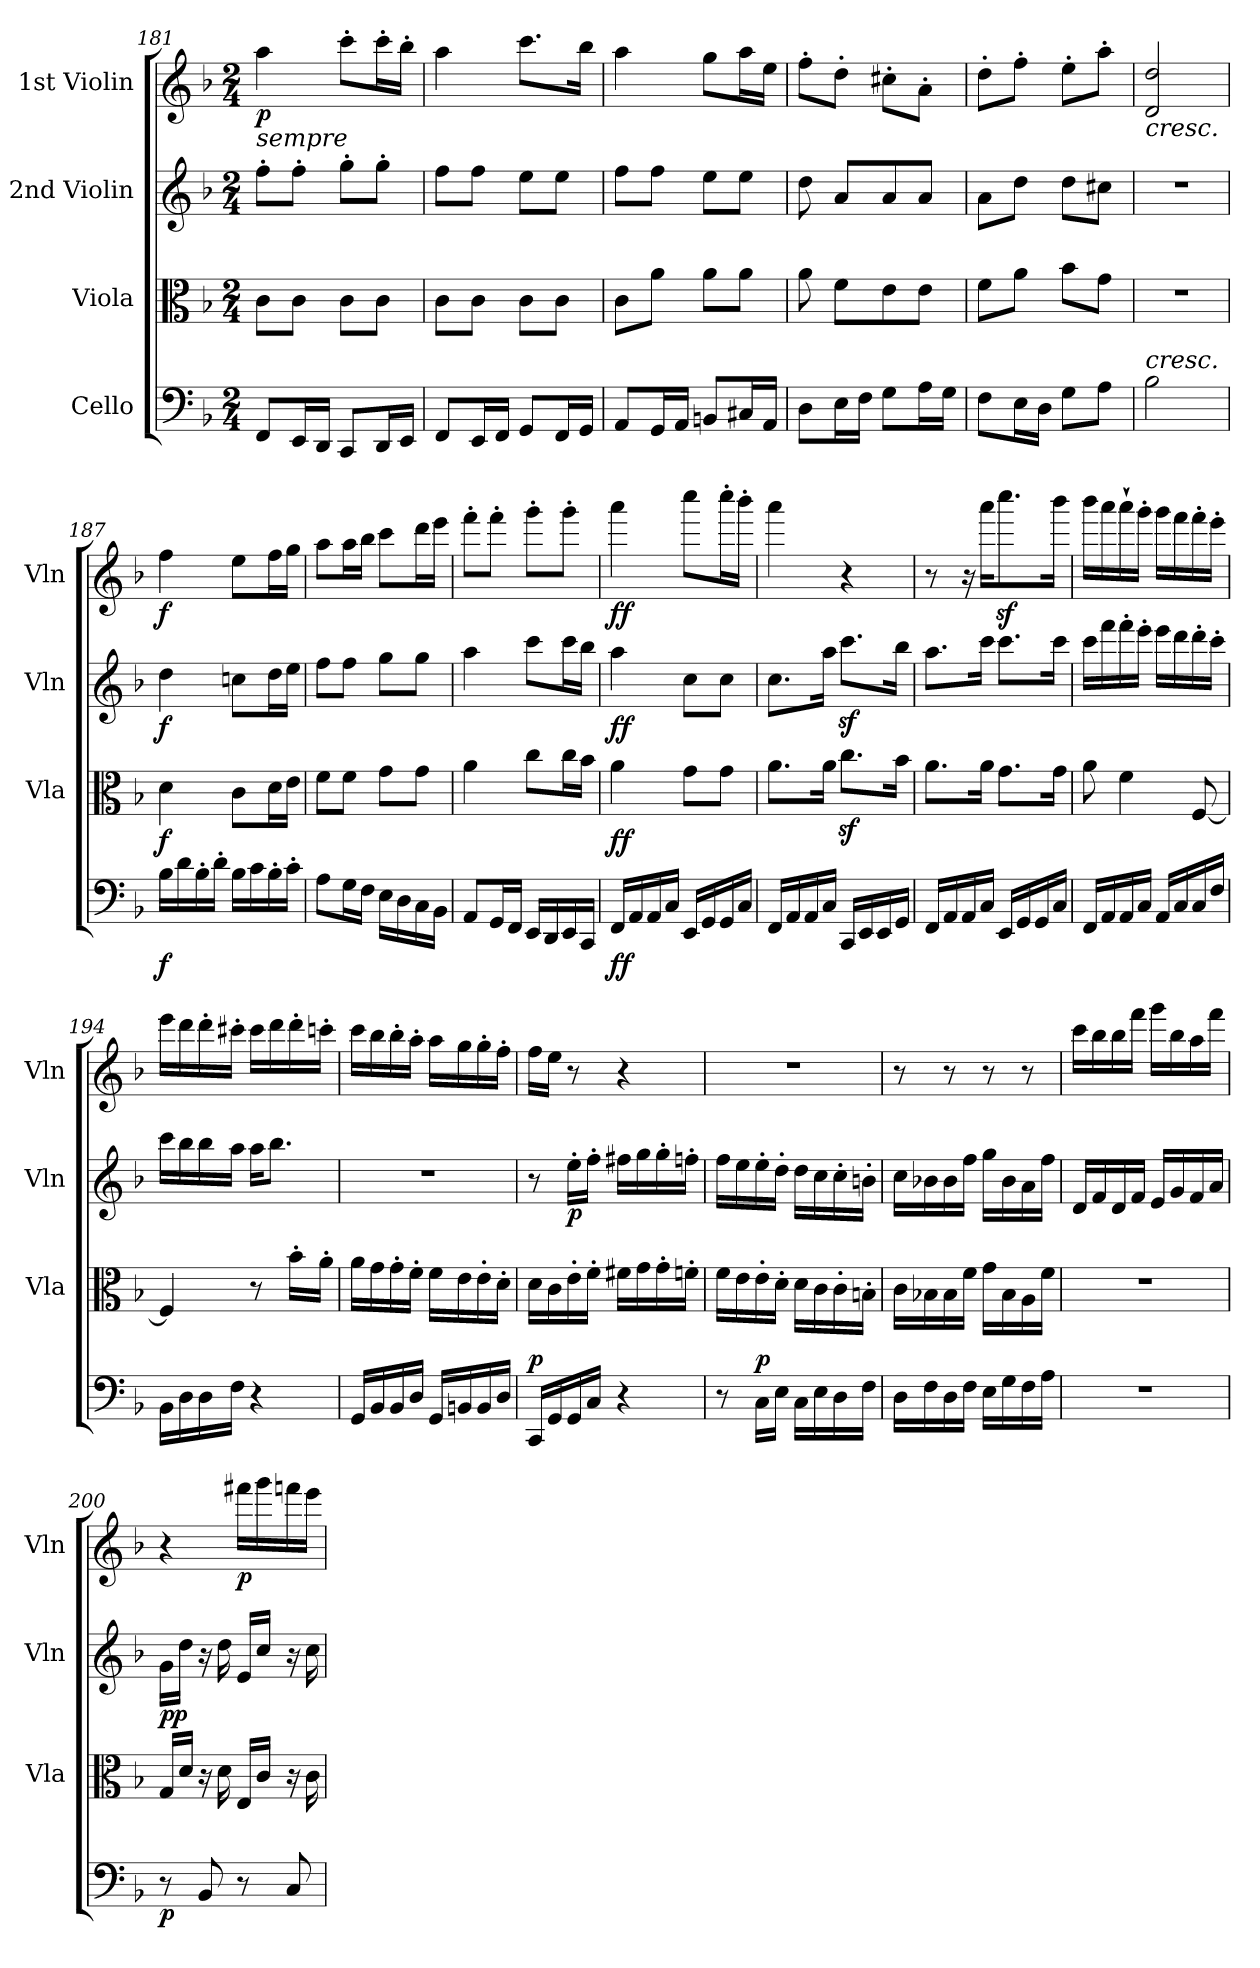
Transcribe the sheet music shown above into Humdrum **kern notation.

**kern	**dynam	**kern	**dynam	**kern	**dynam	**kern	**dynam
*part4	*part4	*part3	*part3	*part2	*part2	*part1	*part1
*staff4	*staff4	*staff3	*staff3	*staff2	*staff2	*staff1	*staff1
*I"Cello	*	*I"Viola	*	*I"2nd Violin	*	*I"1st Violin	*
*	*	*I'Vla	*	*I'Vln	*	*I'Vln	*
!!LO:LB:g=z
*clefF4	*	*clefC3	*	*clefG2	*	*clefG2	*
*k[b-]	*	*k[b-]	*	*k[b-]	*	*k[b-]	*
*F:	*	*F:	*	*F:	*	*F:	*
*M2/4	*	*M2/4	*	*M2/4	*	*M2/4	*
=181	=181	=181	=181	=181	=181	=181	=181
!	!	!	!	!	!	!LO:TX:b:i:t=sempre	!
!	!	!	!	!	!	!	!LO:DY:b
8FF/L	.	8c\L	.	8ff'\L	.	4aa\	p
16EE/L	.	8c\J	.	8ff'\J	.	.	.
16DD/JJ	.	.	.	.	.	.	.
8CC/L	.	8c\L	.	8gg'\L	.	8ccc'\L	.
16DD/L	.	8c\J	.	8gg'\J	.	16ccc'\L	.
16EE/JJ	.	.	.	.	.	16bb-'\JJ	.
=182	=182	=182	=182	=182	=182	=182	=182
8FF/L	.	8c\L	.	8ff\L	.	4aa\	.
16EE/L	.	8c\J	.	8ff\J	.	.	.
16FF/JJ	.	.	.	.	.	.	.
8GG/L	.	8c\L	.	8ee\L	.	8.ccc\L	.
16FF/L	.	8c\J	.	8ee\J	.	.	.
16GG/JJ	.	.	.	.	.	16bb-\Jk	.
=183	=183	=183	=183	=183	=183	=183	=183
8AA/L	.	8c\L	.	8ff\L	.	4aa\	.
16GG/L	.	8a\J	.	8ff\J	.	.	.
16AA/JJ	.	.	.	.	.	.	.
8BBn/L	.	8a\L	.	8ee\L	.	8gg\L	.
16C#X/L	.	8a\J	.	8ee\J	.	16aa\L	.
16AA/JJ	.	.	.	.	.	16ee\JJ	.
!!LO:PB:g=z
=184	=184	=184	=184	=184	=184	=184	=184
8D\L	.	8a\	.	8dd\	.	8ff'\L	.
16E\L	.	8f\L	.	8a/L	.	8dd'\J	.
16F\JJ	.	.	.	.	.	.	.
8G\L	.	8e\	.	8a/	.	8cc#X'\L	.
16A\L	.	8e\J	.	8a/J	.	8a'\J	.
16G\JJ	.	.	.	.	.	.	.
=185	=185	=185	=185	=185	=185	=185	=185
8F\L	.	8f\L	.	8a\L	.	8dd'\L	.
16E\L	.	8a\J	.	8dd\J	.	8ff'\J	.
16D\JJ	.	.	.	.	.	.	.
8G\L	.	8b-\L	.	8dd\L	.	8ee'\L	.
8A\J	.	8g\J	.	8cc#X\J	.	8aa'\J	.
=186	=186	=186	=186	=186	=186	=186	=186
!	!	!	!	!	!	!LO:TX:b:i:t=cresc.	!
!LO:TX:a:i:t=cresc.	!	!	!	!	!	!	!
2B-\	.	2r	.	2r	.	2d/ 2dd/	.
=187	=187	=187	=187	=187	=187	=187	=187
!	!LO:DY:b	!	!LO:DY:b	!	!LO:DY:b	!	!LO:DY:b
16B-\LL	f	4d\	f	4dd\	f	4ff\	f
16d\	.	.	.	.	.	.	.
16B-'\	.	.	.	.	.	.	.
16d'\JJ	.	.	.	.	.	.	.
16B-\LL	.	8c\L	.	8ccn\L	.	8ee\L	.
16c\	.	.	.	.	.	.	.
16B-'\	.	16d\L	.	16dd\L	.	16ff\L	.
16c'\JJ	.	16e\JJ	.	16ee\JJ	.	16gg\JJ	.
=188	=188	=188	=188	=188	=188	=188	=188
8A\L	.	8f\L	.	8ff\L	.	8aa\L	.
16G\L	.	8f\J	.	8ff\J	.	16aa\L	.
16F\JJ	.	.	.	.	.	16bb-\JJ	.
16E\LL	.	8g\L	.	8gg\L	.	8ccc\L	.
16D\	.	.	.	.	.	.	.
16C\	.	8g\J	.	8gg\J	.	16ddd\L	.
16BB-\JJ	.	.	.	.	.	16eee\JJ	.
=189	=189	=189	=189	=189	=189	=189	=189
8AA/L	.	4a\	.	4aa\	.	8fff'\L	.
16GG/L	.	.	.	.	.	8fff'\J	.
16FF/JJ	.	.	.	.	.	.	.
16EE/LL	.	8cc\L	.	8ccc\L	.	8ggg'\L	.
16DD/	.	.	.	.	.	.	.
16EE/	.	16cc\L	.	16ccc\L	.	8ggg'\J	.
16CC/JJ	.	16b-\JJ	.	16bb-\JJ	.	.	.
!!LO:LB:g=z
=190	=190	=190	=190	=190	=190	=190	=190
!	!LO:DY:b	!	!LO:DY:b	!	!LO:DY:b	!	!LO:DY:b
16FF/LL	ff	4a\	ff	4aa\	ff	4aaa\	ff
16AA/	.	.	.	.	.	.	.
16AA/	.	.	.	.	.	.	.
16C/JJ	.	.	.	.	.	.	.
16EE/LL	.	8g\L	.	8cc\L	.	8cccc\L	.
16GG/	.	.	.	.	.	.	.
16GG/	.	8g\J	.	8cc\J	.	16cccc'\L	.
16C/JJ	.	.	.	.	.	16bbb-'\JJ	.
=191	=191	=191	=191	=191	=191	=191	=191
16FF/LL	.	8.a\L	.	8.cc\L	.	4aaa\	.
16AA/	.	.	.	.	.	.	.
16AA/	.	.	.	.	.	.	.
16C/JJ	.	16a\Jk	.	16aa\Jk	.	.	.
16CC/LL	.	8.ccz<\L	.	8.cccz<\L	.	4r	.
16EE/	.	.	.	.	.	.	.
16EE/	.	.	.	.	.	.	.
16GG/JJ	.	16b-\Jk	.	16bb-\Jk	.	.	.
=192	=192	=192	=192	=192	=192	=192	=192
16FF/LL	.	8.a\L	.	8.aa\L	.	8r	.
16AA/	.	.	.	.	.	.	.
16AA/	.	.	.	.	.	16r	.
16C/JJ	.	16a\Jk	.	16ccc\Jk	.	16aaa\KL	.
16EE/LL	.	8.g\L	.	8.ccc\L	.	8.ccccz<\	.
16GG/	.	.	.	.	.	.	.
16GG/	.	.	.	.	.	.	.
16C/JJ	.	16g\Jk	.	16ccc\Jk	.	16bbb-\Jk	.
!!LO:PB:g=z
=193	=193	=193	=193	=193	=193	=193	=193
16FF/LL	.	8a\	.	16ccc\LL	.	16bbb-\LL	.
16AA/	.	.	.	16fff\	.	16aaa\	.
16AA/	.	4f\	.	16fff'\	.	16aaa''\	.
16C/JJ	.	.	.	16eee'\JJ	.	16ggg'\JJ	.
16AA/LL	.	.	.	16eee\LL	.	16ggg\LL	.
16C/	.	.	.	16ddd\	.	16fff\	.
16C/	.	[8F/	.	16ddd'\	.	16fff'\	.
16F/JJ	.	.	.	16ccc'\JJ	.	16eee'\JJ	.
=194	=194	=194	=194	=194	=194	=194	=194
16BB-\LL	.	4F/]	.	16ccc\LL	.	16eee\LL	.
16D\	.	.	.	16bb-\	.	16ddd\	.
16D\	.	.	.	16bb-\	.	16ddd'\	.
16F\JJ	.	.	.	16aa\JJ	.	16ccc#X'\JJ	.
4r	.	8r	.	16aa\KL	.	16ccc#\LL	.
.	.	.	.	8.bb-\J	.	16ddd\	.
.	.	16b-'\LL	.	.	.	16ddd'\	.
.	.	16a'\JJ	.	.	.	16cccn'\JJ	.
=195	=195	=195	=195	=195	=195	=195	=195
16GG/LL	.	16a\LL	.	2r	.	16ccc\LL	.
16BB-/	.	16g\	.	.	.	16bb-\	.
16BB-/	.	16g'\	.	.	.	16bb-'\	.
16D/JJ	.	16f'\JJ	.	.	.	16aa'\JJ	.
16GG/LL	.	16f\LL	.	.	.	16aa\LL	.
16BBn/	.	16e\	.	.	.	16gg\	.
16BB/	.	16e'\	.	.	.	16gg'\	.
16D/JJ	.	16d'\JJ	.	.	.	16ff'\JJ	.
=196	=196	=196	=196	=196	=196	=196	=196
!	!LO:DY:a	!	!	!	!	!	!
16CC/LL	p	16d\LL	.	8r	.	16ff\LL	.
16GG/	.	16c\	.	.	.	16ee\JJ	.
!	!	!	!	!	!LO:DY:b	!	!
16GG/	.	16e'\	.	16ee'\LL	p	8r	.
16C/JJ	.	16f'\JJ	.	16ff'\JJ	.	.	.
4r	.	16f#X\LL	.	16ff#X\LL	.	4r	.
.	.	16g\	.	16gg\	.	.	.
.	.	16g'\	.	16gg'\	.	.	.
.	.	16fn'\JJ	.	16ffn'\JJ	.	.	.
!!LO:LB:g=z
=197	=197	=197	=197	=197	=197	=197	=197
8r	.	16f\LL	.	16ff\LL	.	2r	.
.	.	16e\	.	16ee\	.	.	.
!	!LO:DY:a	!	!	!	!	!	!
16C\LL	p	16e'\	.	16ee'\	.	.	.
16E\JJ	.	16d'\JJ	.	16dd'\JJ	.	.	.
16C\LL	.	16d\LL	.	16dd\LL	.	.	.
16E\	.	16c\	.	16cc\	.	.	.
16D\	.	16c'\	.	16cc'\	.	.	.
16F\JJ	.	16Bn'\JJ	.	16bn'\JJ	.	.	.
=198	=198	=198	=198	=198	=198	=198	=198
16D\LL	.	16c\LL	.	16cc\LL	.	8r	.
16F\	.	16B-X\	.	16b-X\	.	.	.
16D\	.	16B-\	.	16b-\	.	8r	.
16F\JJ	.	16f\JJ	.	16ff\JJ	.	.	.
16E\LL	.	16g\LL	.	16gg\LL	.	8r	.
16G\	.	16B-\	.	16b-\	.	.	.
16F\	.	16A\	.	16a\	.	8r	.
16A\JJ	.	16f\JJ	.	16ff\JJ	.	.	.
=199	=199	=199	=199	=199	=199	=199	=199
2r	.	2r	.	16d/LL	.	16ccc\LL	.
.	.	.	.	16f/	.	16bb-\	.
.	.	.	.	16d/	.	16bb-\	.
.	.	.	.	16f/JJ	.	16fff\JJ	.
.	.	.	.	16e/LL	.	16ggg\LL	.
.	.	.	.	16g/	.	16bb-\	.
.	.	.	.	16f/	.	16aa\	.
.	.	.	.	16a/JJ	.	16fff\JJ	.
!!LO:LB:g=z
=200	=200	=200	=200	=200	=200	=200	=200
!	!LO:DY:b	!	!LO:DY:b	!	!	!	!
!	!	!	!LO:DY:n=1:a	!	!	!	!
8r	p	16G/LL	p p	16g\LL	.	4r	.
.	.	16d/JJ	.	16dd\JJ	.	.	.
8BB-/	.	16r	.	16r	.	.	.
.	.	16d\	.	16dd\	.	.	.
!	!	!	!	!	!	!	!LO:DY:b
8r	.	16E/LL	.	16e/LL	.	16fff#X\LL	p
.	.	16c/JJ	.	16cc/JJ	.	16ggg\	.
8C/	.	16r	.	16r	.	16fffn\	.
.	.	16c\	.	16cc\	.	16eee\JJ	.
=	=	=	=	=	=	=	=
*-	*-	*-	*-	*-	*-	*-	*-
